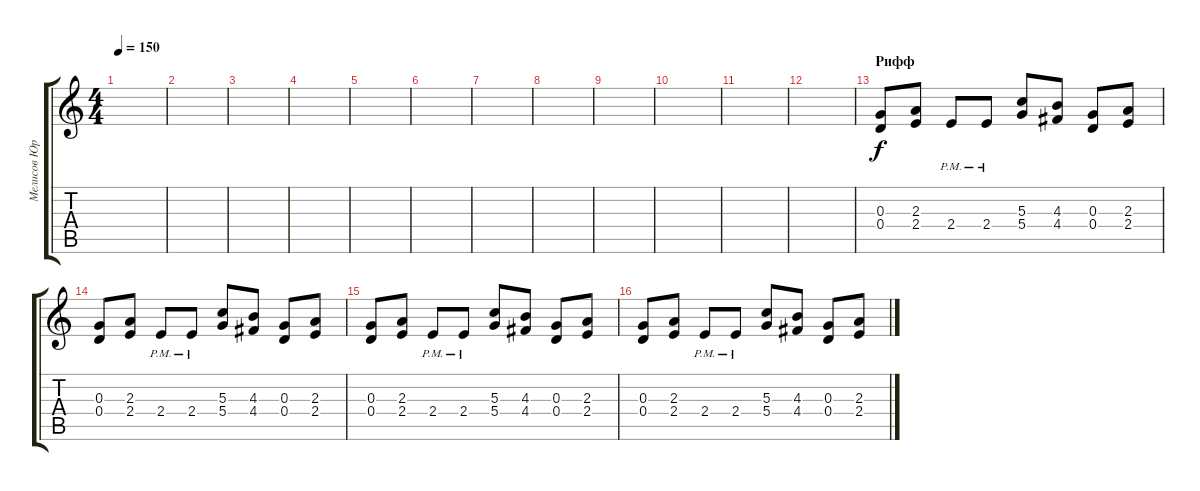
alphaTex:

\track ("Мелисов Юрий" "Мелисов Юр") {instrument distortionguitar}
\staff {score tabs}
\tuning (E4 B3 G3 D3 A2 E2) {hide}
\ts (4 4)
\tempo 150
\clef g2
\ks c
|
|
|
|
|
|
|
|
|
|
|
|
\section ("" "Рифф")
(0.3 0.4).8 (2.3 2.4).8 2.4{pm}.8 2.4{pm}.8 (5.3 5.4).8 (4.3 4.4).8 (0.3 0.4).8 (2.3 2.4).8 |
(0.3 0.4).8 (2.3 2.4).8 2.4{pm}.8 2.4{pm}.8 (5.3 5.4).8 (4.3 4.4).8 (0.3 0.4).8 (2.3 2.4).8 |
(0.3 0.4).8 (2.3 2.4).8 2.4{pm}.8 2.4{pm}.8 (5.3 5.4).8 (4.3 4.4).8 (0.3 0.4).8 (2.3 2.4).8 |
(0.3 0.4).8 (2.3 2.4).8 2.4{pm}.8 2.4{pm}.8 (5.3 5.4).8 (4.3 4.4).8 (0.3 0.4).8 (2.3 2.4).8
